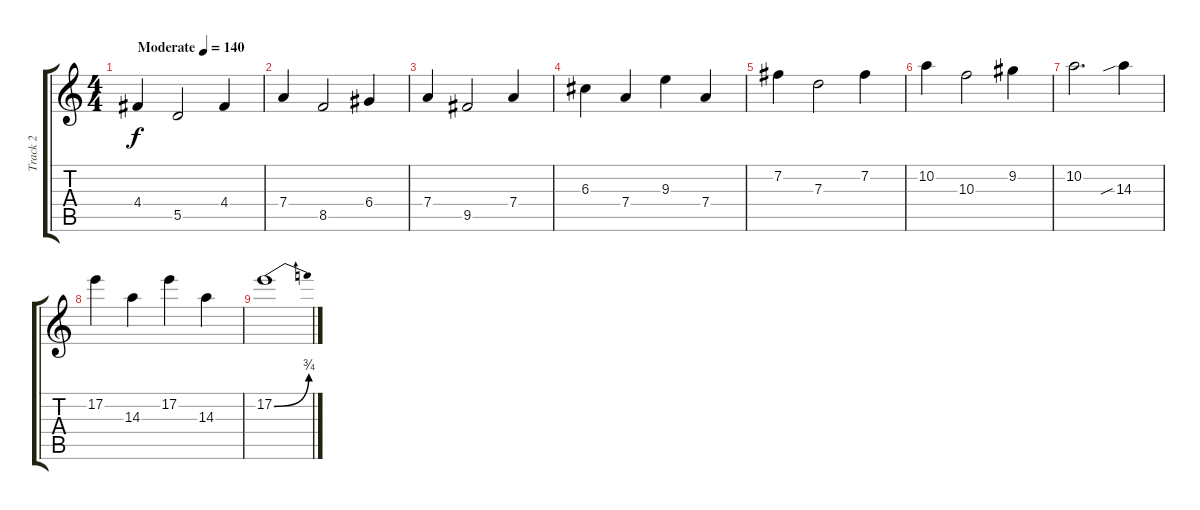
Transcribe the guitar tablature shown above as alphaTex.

\track ("Track 2" "Track 2") {instrument distortionguitar}
\staff {score tabs}
\tuning (E4 B3 G3 D3 A2 D2) {hide}
\ts (4 4)
\tempo (140 "Moderate")
\clef g2
\ks c
4.4.4{dy f instrument distortionguitar} 5.5.2 4.4.4 |
7.4.4 8.5.2 6.4.4 |
7.4.4 9.5.2 7.4.4 |
6.3.4 7.4.4 9.3.4 7.4.4 |
7.2.4 7.3.2 7.2.4 |
10.2.4 10.3.2 9.2.4 |
10.2.2{d} 14.3{sib}.4 |
17.2.4 14.3.4 17.2.4 14.3.4 |
17.2{be (bend 0 0 60 3)}.1
